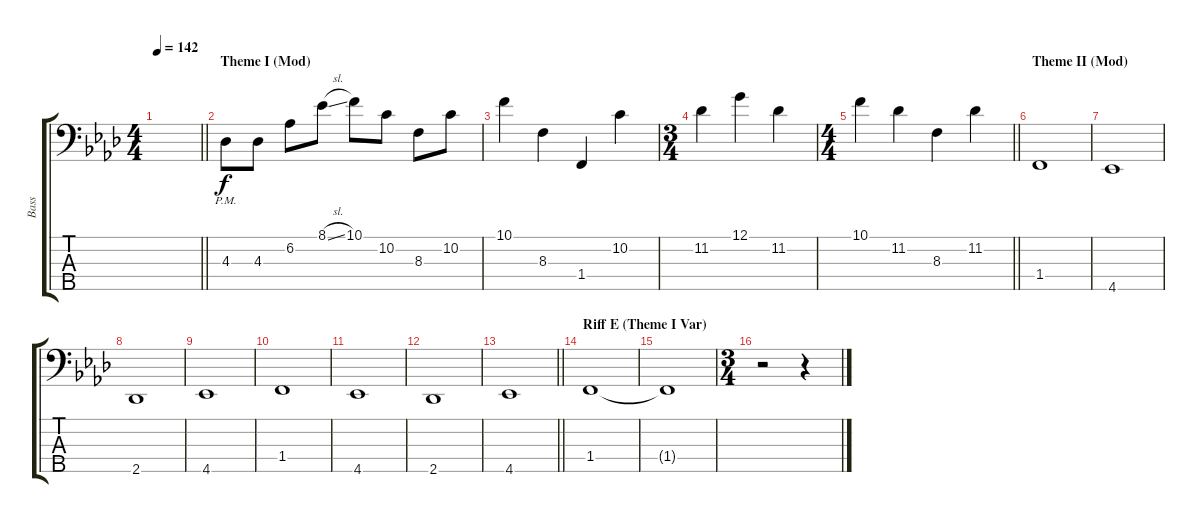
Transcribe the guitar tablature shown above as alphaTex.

\track ("Bass" "Bass") {instrument electricbassfinger}
\staff {score tabs}
\tuning (G2 D2 A1 E1 B0) {hide}
\ts (4 4)
\tempo 142
\clef f4
\barLineRight lightlight
\ks fminor
|
\section ("" "Theme I (Mod)")
4.3{pm}.8 4.3.8 6.2.8 8.1{sl}.8 10.1.8 10.2.8 8.3.8 10.2.8 |
10.1.4 8.3.4 1.4.4 10.2.4 |
\ts (3 4)
11.2.4 12.1.4 11.2.4 |
\ts (4 4)
\barLineRight lightlight
10.1.4 11.2.4 8.3.4 11.2.4 |
\section ("" "Theme II (Mod)")
1.4.1 |
4.5.1 |
2.5.1 |
4.5.1 |
1.4.1 |
4.5.1 |
2.5.1 |
\barLineRight lightlight
4.5.1 |
\section ("" "Riff E (Theme I Var)")
1.4.1{volume 0} |
1.4{t}.1 |
\ts (3 4)
r.2 r.4
